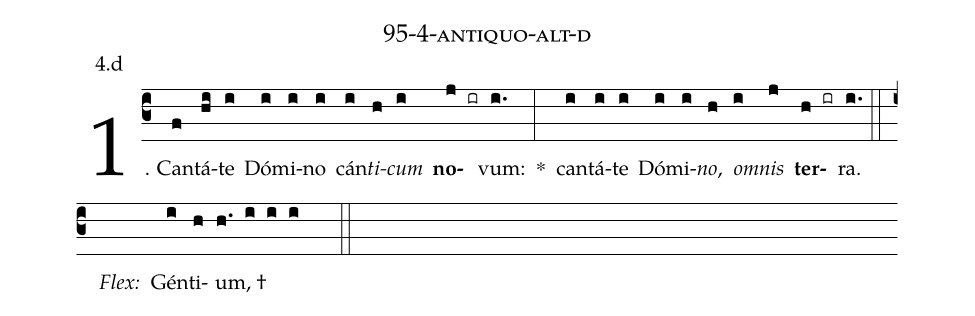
name: 95-4-antiquo-alt-d;
annotation: 4.d;
%%
(c3)1. Can(f)tá(hi)te(i) Dó(i)mi(i)no(i) cán(i)<i>ti</i>(h)<i>cum</i>(i) <b>no</b>(j ir)vum:(i.) *(:) can(i)tá(i)te(i) Dó(i)mi(i)<i>no</i>,(h) <i>om</i>(i)<i>nis</i>(j) <b>ter</b>(h ir)ra.(i.) (::)
<i>Flex:</i>()  Gén(i)ti(h)um, †(h. i i i  ::)
